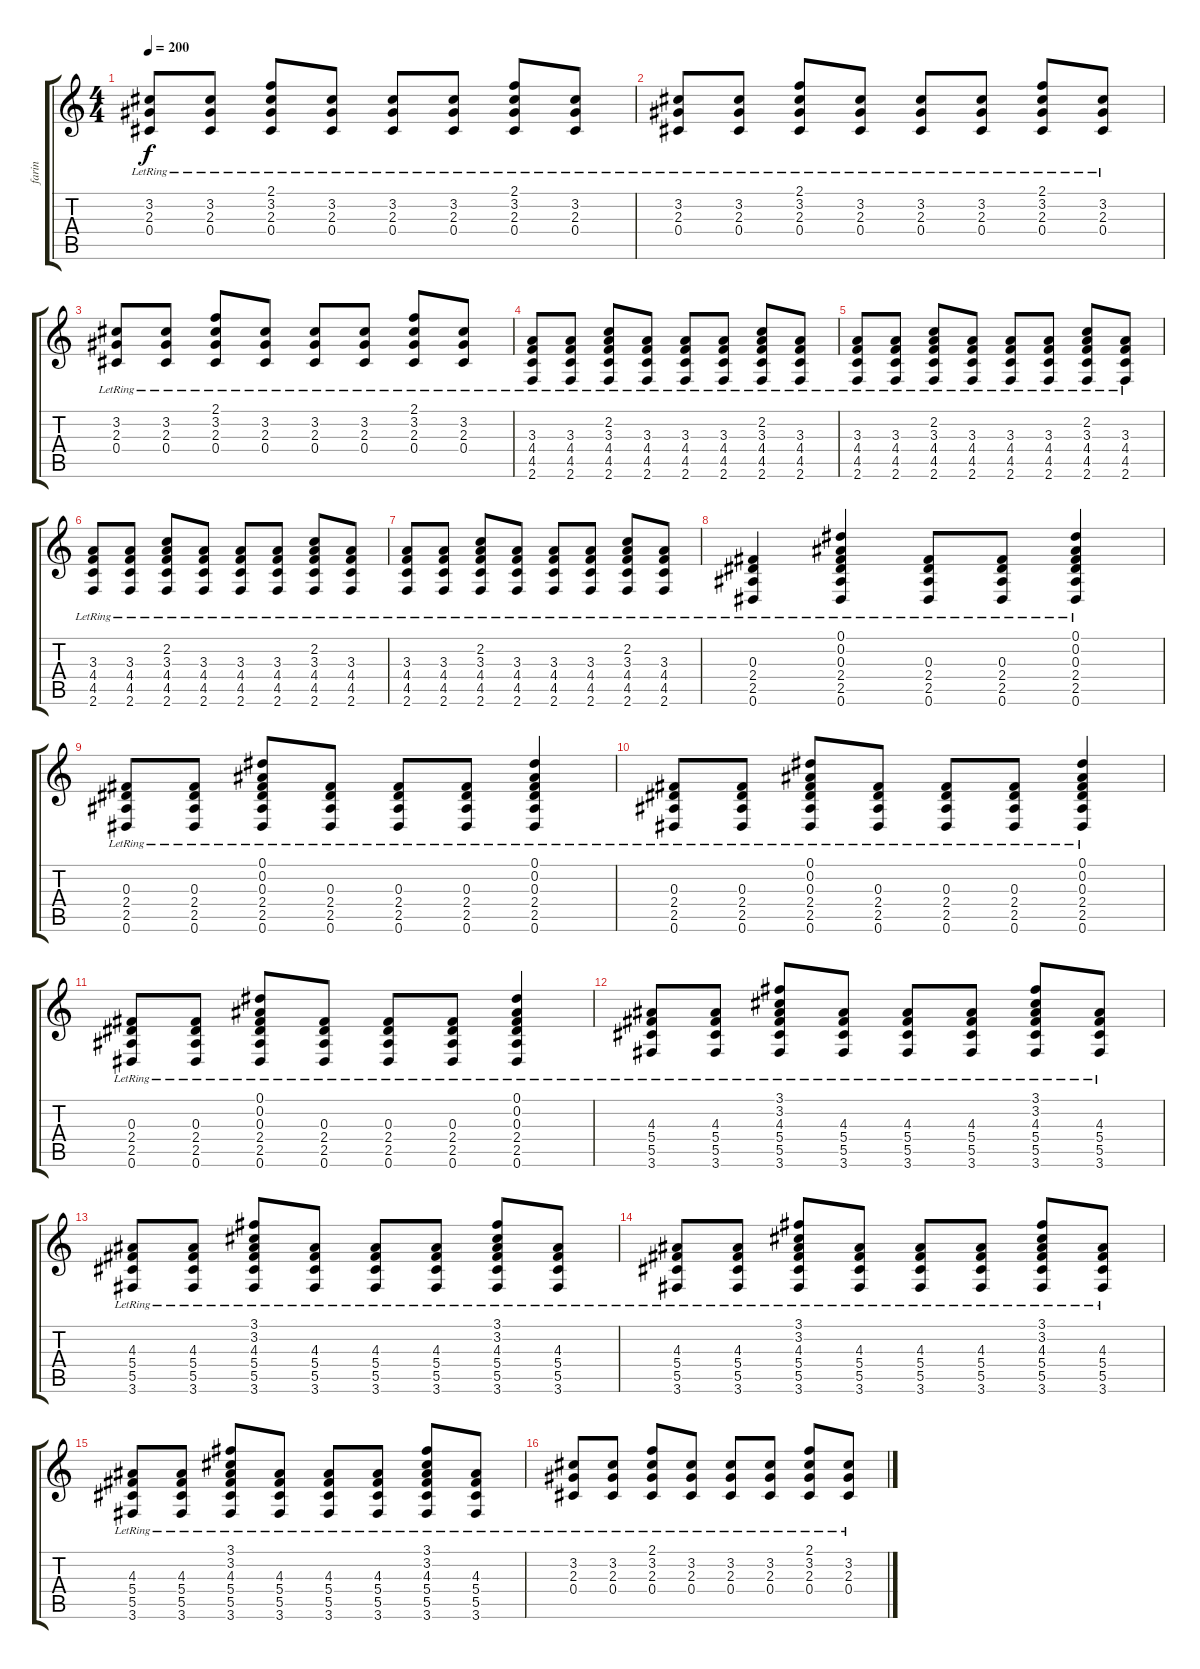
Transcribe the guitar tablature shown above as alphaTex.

\track ("farin" "farin") {instrument distortionguitar}
\staff {score tabs}
\tuning (Eb4 Bb3 Gb3 Db3 Ab2 Eb2) {hide}
\ts (4 4)
\tempo 200
\clef g2
\ks c
(3.2{lr} 2.3{lr} 0.4{lr}).8{dy f} (3.2{lr} 2.3{lr} 0.4{lr}).8 (2.1{lr} 3.2{lr} 2.3{lr} 0.4{lr}).8 (3.2{lr} 2.3{lr} 0.4{lr}).8 (3.2{lr} 2.3{lr} 0.4{lr}).8 (3.2{lr} 2.3{lr} 0.4{lr}).8 (2.1{lr} 3.2{lr} 2.3{lr} 0.4{lr}).8 (3.2{lr} 2.3{lr} 0.4{lr}).8 |
(3.2{lr} 2.3{lr} 0.4{lr}).8 (3.2{lr} 2.3{lr} 0.4{lr}).8 (2.1{lr} 3.2{lr} 2.3{lr} 0.4{lr}).8 (3.2{lr} 2.3{lr} 0.4{lr}).8 (3.2{lr} 2.3{lr} 0.4{lr}).8 (3.2{lr} 2.3{lr} 0.4{lr}).8 (2.1{lr} 3.2{lr} 2.3{lr} 0.4{lr}).8 (3.2{lr} 2.3{lr} 0.4{lr}).8 |
(3.2{lr} 2.3{lr} 0.4{lr}).8 (3.2{lr} 2.3{lr} 0.4{lr}).8 (2.1{lr} 3.2{lr} 2.3{lr} 0.4{lr}).8 (3.2{lr} 2.3{lr} 0.4{lr}).8 (3.2{lr} 2.3{lr} 0.4{lr}).8 (3.2{lr} 2.3{lr} 0.4{lr}).8 (2.1{lr} 3.2{lr} 2.3{lr} 0.4{lr}).8 (3.2{lr} 2.3{lr} 0.4{lr}).8 |
(3.3{lr} 4.4{lr} 4.5{lr} 2.6{lr}).8 (3.3{lr} 4.4{lr} 4.5{lr} 2.6{lr}).8 (2.2{lr} 3.3{lr} 4.4{lr} 4.5{lr} 2.6{lr}).8 (3.3{lr} 4.4{lr} 4.5{lr} 2.6{lr}).8 (3.3{lr} 4.4{lr} 4.5{lr} 2.6{lr}).8 (3.3{lr} 4.4{lr} 4.5{lr} 2.6{lr}).8 (2.2{lr} 3.3{lr} 4.4{lr} 4.5{lr} 2.6{lr}).8 (3.3{lr} 4.4{lr} 4.5{lr} 2.6{lr}).8 |
(3.3{lr} 4.4{lr} 4.5{lr} 2.6{lr}).8 (3.3{lr} 4.4{lr} 4.5{lr} 2.6{lr}).8 (2.2{lr} 3.3{lr} 4.4{lr} 4.5{lr} 2.6{lr}).8 (3.3{lr} 4.4{lr} 4.5{lr} 2.6{lr}).8 (3.3{lr} 4.4{lr} 4.5{lr} 2.6{lr}).8 (3.3{lr} 4.4{lr} 4.5{lr} 2.6{lr}).8 (2.2{lr} 3.3{lr} 4.4{lr} 4.5{lr} 2.6{lr}).8 (3.3{lr} 4.4{lr} 4.5{lr} 2.6{lr}).8 |
(3.3{lr} 4.4{lr} 4.5{lr} 2.6{lr}).8 (3.3{lr} 4.4{lr} 4.5{lr} 2.6{lr}).8 (2.2{lr} 3.3{lr} 4.4{lr} 4.5{lr} 2.6{lr}).8 (3.3{lr} 4.4{lr} 4.5{lr} 2.6{lr}).8 (3.3{lr} 4.4{lr} 4.5{lr} 2.6{lr}).8 (3.3{lr} 4.4{lr} 4.5{lr} 2.6{lr}).8 (2.2{lr} 3.3{lr} 4.4{lr} 4.5{lr} 2.6{lr}).8 (3.3{lr} 4.4{lr} 4.5{lr} 2.6{lr}).8 |
(3.3{lr} 4.4{lr} 4.5{lr} 2.6{lr}).8 (3.3{lr} 4.4{lr} 4.5{lr} 2.6{lr}).8 (2.2{lr} 3.3{lr} 4.4{lr} 4.5{lr} 2.6{lr}).8 (3.3{lr} 4.4{lr} 4.5{lr} 2.6{lr}).8 (3.3{lr} 4.4{lr} 4.5{lr} 2.6{lr}).8 (3.3{lr} 4.4{lr} 4.5{lr} 2.6{lr}).8 (2.2{lr} 3.3{lr} 4.4{lr} 4.5{lr} 2.6{lr}).8 (3.3{lr} 4.4{lr} 4.5{lr} 2.6{lr}).8 |
(0.3{lr} 2.4{lr} 2.5{lr} 0.6{lr}).4 (0.1{lr} 0.2{lr} 0.3{lr} 2.4{lr} 2.5{lr} 0.6{lr}).4 (0.3{lr} 2.4{lr} 2.5{lr} 0.6{lr}).8 (0.3{lr} 2.4{lr} 2.5{lr} 0.6{lr}).8 (0.1{lr} 0.2{lr} 0.3{lr} 2.4{lr} 2.5{lr} 0.6{lr}).4 |
(0.3{lr} 2.4{lr} 2.5{lr} 0.6{lr}).8 (0.3{lr} 2.4{lr} 2.5{lr} 0.6{lr}).8 (0.1{lr} 0.2{lr} 0.3{lr} 2.4{lr} 2.5{lr} 0.6{lr}).8 (0.3{lr} 2.4{lr} 2.5{lr} 0.6{lr}).8 (0.3{lr} 2.4{lr} 2.5{lr} 0.6{lr}).8 (0.3{lr} 2.4{lr} 2.5{lr} 0.6{lr}).8 (0.1{lr} 0.2{lr} 0.3{lr} 2.4{lr} 2.5{lr} 0.6{lr}).4 |
(0.3{lr} 2.4{lr} 2.5{lr} 0.6{lr}).8 (0.3{lr} 2.4{lr} 2.5{lr} 0.6{lr}).8 (0.1{lr} 0.2{lr} 0.3{lr} 2.4{lr} 2.5{lr} 0.6{lr}).8 (0.3{lr} 2.4{lr} 2.5{lr} 0.6{lr}).8 (0.3{lr} 2.4{lr} 2.5{lr} 0.6{lr}).8 (0.3{lr} 2.4{lr} 2.5{lr} 0.6{lr}).8 (0.1{lr} 0.2{lr} 0.3{lr} 2.4{lr} 2.5{lr} 0.6{lr}).4 |
(0.3{lr} 2.4{lr} 2.5{lr} 0.6{lr}).8 (0.3{lr} 2.4{lr} 2.5{lr} 0.6{lr}).8 (0.1{lr} 0.2{lr} 0.3{lr} 2.4{lr} 2.5{lr} 0.6{lr}).8 (0.3{lr} 2.4{lr} 2.5{lr} 0.6{lr}).8 (0.3{lr} 2.4{lr} 2.5{lr} 0.6{lr}).8 (0.3{lr} 2.4{lr} 2.5{lr} 0.6{lr}).8 (0.1{lr} 0.2{lr} 0.3{lr} 2.4{lr} 2.5{lr} 0.6{lr}).4 |
(4.3{lr} 5.4{lr} 5.5{lr} 3.6{lr}).8 (4.3{lr} 5.4{lr} 5.5{lr} 3.6{lr}).8 (3.1{lr} 3.2{lr} 4.3{lr} 5.4{lr} 5.5{lr} 3.6{lr}).8 (4.3{lr} 5.4{lr} 5.5{lr} 3.6{lr}).8 (4.3{lr} 5.4{lr} 5.5{lr} 3.6{lr}).8 (4.3{lr} 5.4{lr} 5.5{lr} 3.6{lr}).8 (3.1{lr} 3.2{lr} 4.3{lr} 5.4{lr} 5.5{lr} 3.6{lr}).8 (4.3{lr} 5.4{lr} 5.5{lr} 3.6{lr}).8 |
(4.3{lr} 5.4{lr} 5.5{lr} 3.6{lr}).8 (4.3{lr} 5.4{lr} 5.5{lr} 3.6{lr}).8 (3.1{lr} 3.2{lr} 4.3{lr} 5.4{lr} 5.5{lr} 3.6{lr}).8 (4.3{lr} 5.4{lr} 5.5{lr} 3.6{lr}).8 (4.3{lr} 5.4{lr} 5.5{lr} 3.6{lr}).8 (4.3{lr} 5.4{lr} 5.5{lr} 3.6{lr}).8 (3.1{lr} 3.2{lr} 4.3{lr} 5.4{lr} 5.5{lr} 3.6{lr}).8 (4.3{lr} 5.4{lr} 5.5{lr} 3.6{lr}).8 |
(4.3{lr} 5.4{lr} 5.5{lr} 3.6{lr}).8 (4.3{lr} 5.4{lr} 5.5{lr} 3.6{lr}).8 (3.1{lr} 3.2{lr} 4.3{lr} 5.4{lr} 5.5{lr} 3.6{lr}).8 (4.3{lr} 5.4{lr} 5.5{lr} 3.6{lr}).8 (4.3{lr} 5.4{lr} 5.5{lr} 3.6{lr}).8 (4.3{lr} 5.4{lr} 5.5{lr} 3.6{lr}).8 (3.1{lr} 3.2{lr} 4.3{lr} 5.4{lr} 5.5{lr} 3.6{lr}).8 (4.3{lr} 5.4{lr} 5.5{lr} 3.6{lr}).8 |
(4.3{lr} 5.4{lr} 5.5{lr} 3.6{lr}).8 (4.3{lr} 5.4{lr} 5.5{lr} 3.6{lr}).8 (3.1{lr} 3.2{lr} 4.3{lr} 5.4{lr} 5.5{lr} 3.6{lr}).8 (4.3{lr} 5.4{lr} 5.5{lr} 3.6{lr}).8 (4.3{lr} 5.4{lr} 5.5{lr} 3.6{lr}).8 (4.3{lr} 5.4{lr} 5.5{lr} 3.6{lr}).8 (3.1{lr} 3.2{lr} 4.3{lr} 5.4{lr} 5.5{lr} 3.6{lr}).8 (4.3{lr} 5.4{lr} 5.5{lr} 3.6{lr}).8 |
(3.2{lr} 2.3{lr} 0.4{lr}).8 (3.2{lr} 2.3{lr} 0.4{lr}).8 (2.1{lr} 3.2{lr} 2.3{lr} 0.4{lr}).8 (3.2{lr} 2.3{lr} 0.4{lr}).8 (3.2{lr} 2.3{lr} 0.4{lr}).8 (3.2{lr} 2.3{lr} 0.4{lr}).8 (2.1{lr} 3.2{lr} 2.3{lr} 0.4{lr}).8 (3.2{lr} 2.3{lr} 0.4{lr}).8
